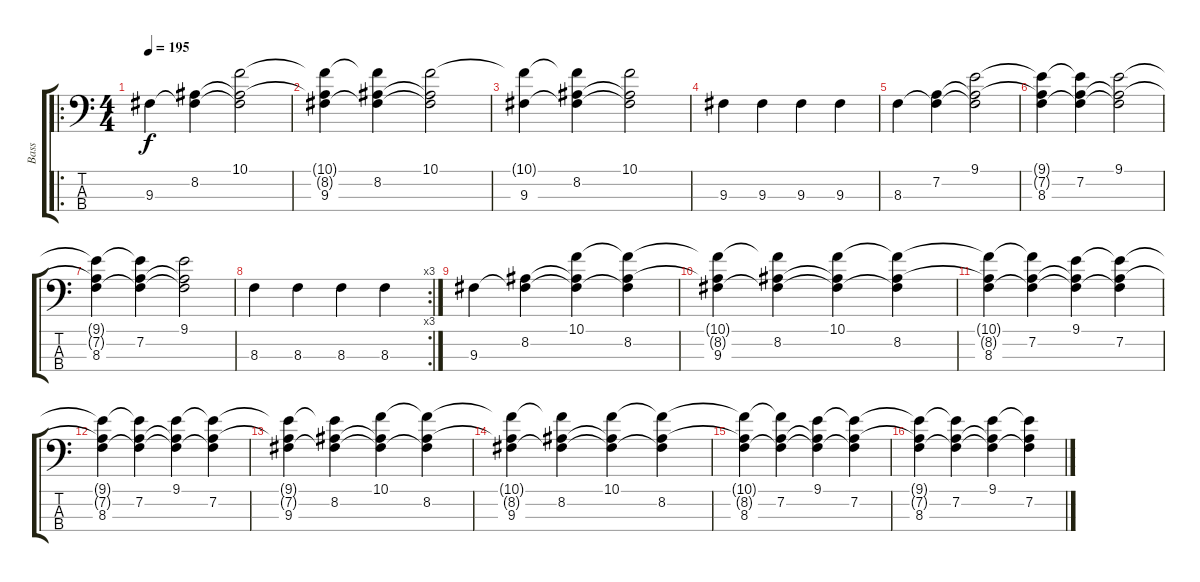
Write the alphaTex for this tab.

\track ("Bass" "Bass") {instrument electricbassfinger}
\staff {score tabs}
\tuning (G2 D2 A1 E1) {hide}
\ro
\ts (4 4)
\tempo 195
\clef f4
\ks c
9.3.4{dy f} (8.2 9.3{t}).4 (10.1 8.2{t} 9.3{t}).2 |
(10.1{t} 8.2{t} 9.3).4 (10.1{t} 8.2 9.3{t}).4 (10.1 8.2{t} 9.3{t}).2 |
(10.1{t} 9.3).4 (10.1{t} 8.2 9.3{t}).4 (10.1 8.2{t} 9.3{t}).2 |
9.3.4 9.3.4 9.3.4 9.3.4 |
8.3.4 (7.2 8.3{t}).4 (9.1 7.2{t} 8.3{t}).2 |
(9.1{t} 7.2{t} 8.3).4 (9.1{t} 7.2 8.3{t}).4 (9.1 7.2{t} 8.3{t}).2 |
(9.1{t} 7.2{t} 8.3).4 (9.1{t} 7.2 8.3{t}).4 (9.1 7.2{t} 8.3{t}).2 |
\rc 3
8.3.4 8.3.4 8.3.4 8.3.4 |
9.3.4 (8.2 9.3{t}).4 (10.1 8.2{t} 9.3{t}).4 (10.1{t} 8.2 9.3{t}).4 |
(10.1{t} 8.2{t} 9.3).4 (10.1{t} 8.2 9.3{t}).4 (10.1 8.2{t} 9.3{t}).4 (10.1{t} 8.2 9.3{t}).4 |
(10.1{t} 8.2{t} 8.3).4 (10.1{t} 7.2 8.3{t}).4 (9.1 7.2{t} 8.3{t}).4 (9.1{t} 7.2 8.3{t}).4 |
(9.1{t} 7.2{t} 8.3).4 (9.1{t} 7.2 8.3{t}).4 (9.1 7.2{t} 8.3{t}).4 (9.1{t} 7.2 8.3{t}).4 |
(9.1{t} 7.2{t} 9.3).4 (9.1{t} 8.2 9.3{t}).4 (10.1 8.2{t} 9.3{t}).4 (10.1{t} 8.2 9.3{t}).4 |
(10.1{t} 8.2{t} 9.3).4 (10.1{t} 8.2 9.3{t}).4 (10.1 8.2{t} 9.3{t}).4 (10.1{t} 8.2 9.3{t}).4 |
(10.1{t} 8.2{t} 8.3).4 (10.1{t} 7.2 8.3{t}).4 (9.1 7.2{t} 8.3{t}).4 (9.1{t} 7.2 8.3{t}).4 |
(9.1{t} 7.2{t} 8.3).4 (9.1{t} 7.2 8.3{t}).4 (9.1 7.2{t} 8.3{t}).4 (9.1{t} 7.2 8.3{t}).4
